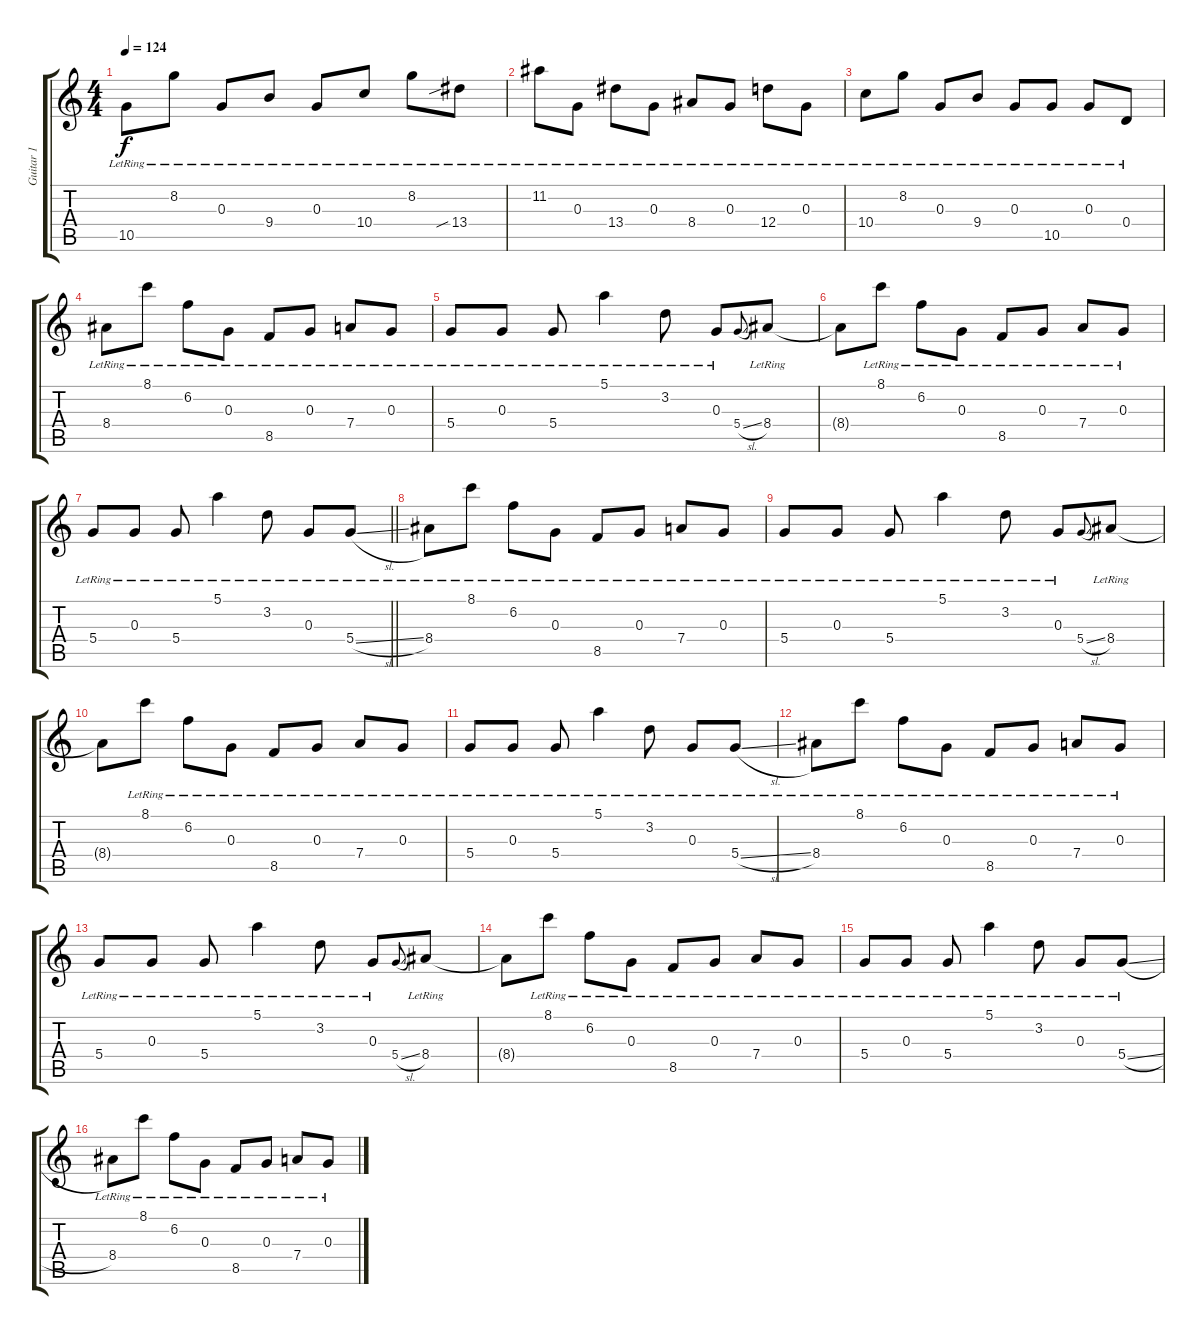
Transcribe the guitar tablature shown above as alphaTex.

\track ("Guitar 1" "Guitar 1") {instrument acousticguitarsteel}
\staff {score tabs}
\tuning (E4 B3 G3 D3 A2 E2) {hide}
\ts (4 4)
\tempo 124
\clef g2
\ks c
10.5{lr}.8{dy f} 8.2{lr}.8 0.3{lr}.8 9.4{lr}.8 0.3{lr}.8 10.4{lr}.8 8.2{lr}.8 13.4{sib lr}.8 |
11.2{lr}.8 0.3{lr}.8 13.4{lr}.8 0.3{lr}.8 8.4{lr}.8 0.3{lr}.8 12.4{lr}.8 0.3{lr}.8 |
10.4{lr}.8 8.2{lr}.8 0.3{lr}.8 9.4{lr}.8 0.3{lr}.8 10.5{lr}.8 0.3{lr}.8 0.4{lr}.8 |
8.4{lr}.8 8.1{lr}.8 6.2{lr}.8 0.3{lr}.8 8.5{lr}.8 0.3{lr}.8 7.4{lr}.8 0.3{lr}.8 |
5.4{lr}.8 0.3{lr}.8 5.4{lr}.8 5.1{lr}.4 3.2{lr}.8 0.3{lr}.8 5.4{sl}.8{gr onbeat} 8.4{lr}.8 |
8.4{t}.8 8.1{lr}.8 6.2{lr}.8 0.3{lr}.8 8.5{lr}.8 0.3{lr}.8 7.4{lr}.8 0.3{lr}.8 |
\barLineRight lightlight
5.4{lr}.8 0.3{lr}.8 5.4{lr}.8 5.1{lr}.4 3.2{lr}.8 0.3{lr}.8 5.4{sl lr}.8 |
8.4{lr}.8 8.1{lr}.8 6.2{lr}.8 0.3{lr}.8 8.5{lr}.8 0.3{lr}.8 7.4{lr}.8 0.3{lr}.8 |
5.4{lr}.8 0.3{lr}.8 5.4{lr}.8 5.1{lr}.4 3.2{lr}.8 0.3{lr}.8 5.4{sl}.8{gr onbeat} 8.4{lr}.8 |
8.4{t}.8 8.1{lr}.8 6.2{lr}.8 0.3{lr}.8 8.5{lr}.8 0.3{lr}.8 7.4{lr}.8 0.3{lr}.8 |
5.4{lr}.8 0.3{lr}.8 5.4{lr}.8 5.1{lr}.4 3.2{lr}.8 0.3{lr}.8 5.4{sl lr}.8 |
8.4{lr}.8 8.1{lr}.8 6.2{lr}.8 0.3{lr}.8 8.5{lr}.8 0.3{lr}.8 7.4{lr}.8 0.3{lr}.8 |
5.4{lr}.8 0.3{lr}.8 5.4{lr}.8 5.1{lr}.4 3.2{lr}.8 0.3{lr}.8 5.4{sl}.8{gr onbeat} 8.4{lr}.8 |
8.4{t}.8 8.1{lr}.8 6.2{lr}.8 0.3{lr}.8 8.5{lr}.8 0.3{lr}.8 7.4{lr}.8 0.3{lr}.8 |
5.4{lr}.8 0.3{lr}.8 5.4{lr}.8 5.1{lr}.4 3.2{lr}.8 0.3{lr}.8 5.4{sl lr}.8 |
8.4{lr}.8 8.1{lr}.8 6.2{lr}.8 0.3{lr}.8 8.5{lr}.8 0.3{lr}.8 7.4{lr}.8 0.3{lr}.8
